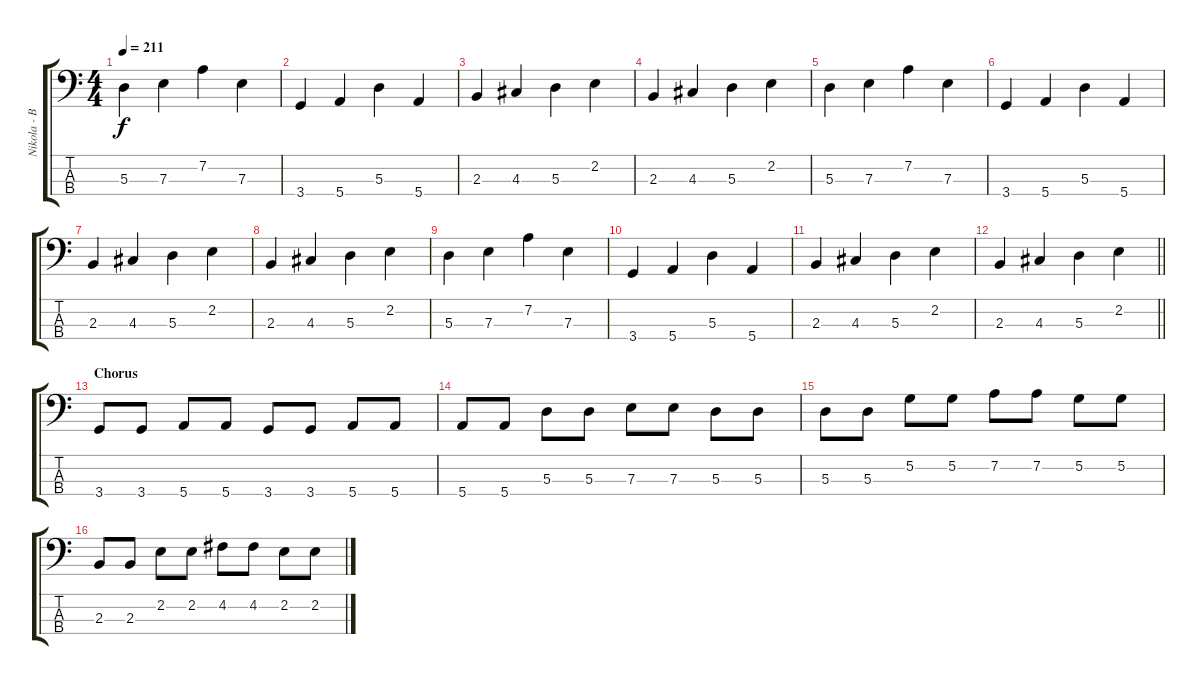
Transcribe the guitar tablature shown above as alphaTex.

\track ("Nikola - Bass" "Nikola - B") {instrument electricbasspick}
\staff {score tabs}
\tuning (G2 D2 A1 E1) {hide}
\ts (4 4)
\tempo 211
\clef f4
\ks c
5.3.4{dy f} 7.3.4 7.2.4 7.3.4 |
3.4.4 5.4.4 5.3.4 5.4.4 |
2.3.4 4.3.4 5.3.4 2.2.4 |
2.3.4 4.3.4 5.3.4 2.2.4 |
5.3.4 7.3.4 7.2.4 7.3.4 |
3.4.4 5.4.4 5.3.4 5.4.4 |
2.3.4 4.3.4 5.3.4 2.2.4 |
2.3.4 4.3.4 5.3.4 2.2.4 |
5.3.4 7.3.4 7.2.4 7.3.4 |
3.4.4 5.4.4 5.3.4 5.4.4 |
2.3.4 4.3.4 5.3.4 2.2.4 |
\barLineRight lightlight
2.3.4 4.3.4 5.3.4 2.2.4 |
\section ("" "Chorus")
3.4.8 3.4.8 5.4.8 5.4.8 3.4.8 3.4.8 5.4.8 5.4.8 |
5.4.8 5.4.8 5.3.8 5.3.8 7.3.8 7.3.8 5.3.8 5.3.8 |
5.3.8 5.3.8 5.2.8 5.2.8 7.2.8 7.2.8 5.2.8 5.2.8 |
2.3.8 2.3.8 2.2.8 2.2.8 4.2.8 4.2.8 2.2.8 2.2.8
